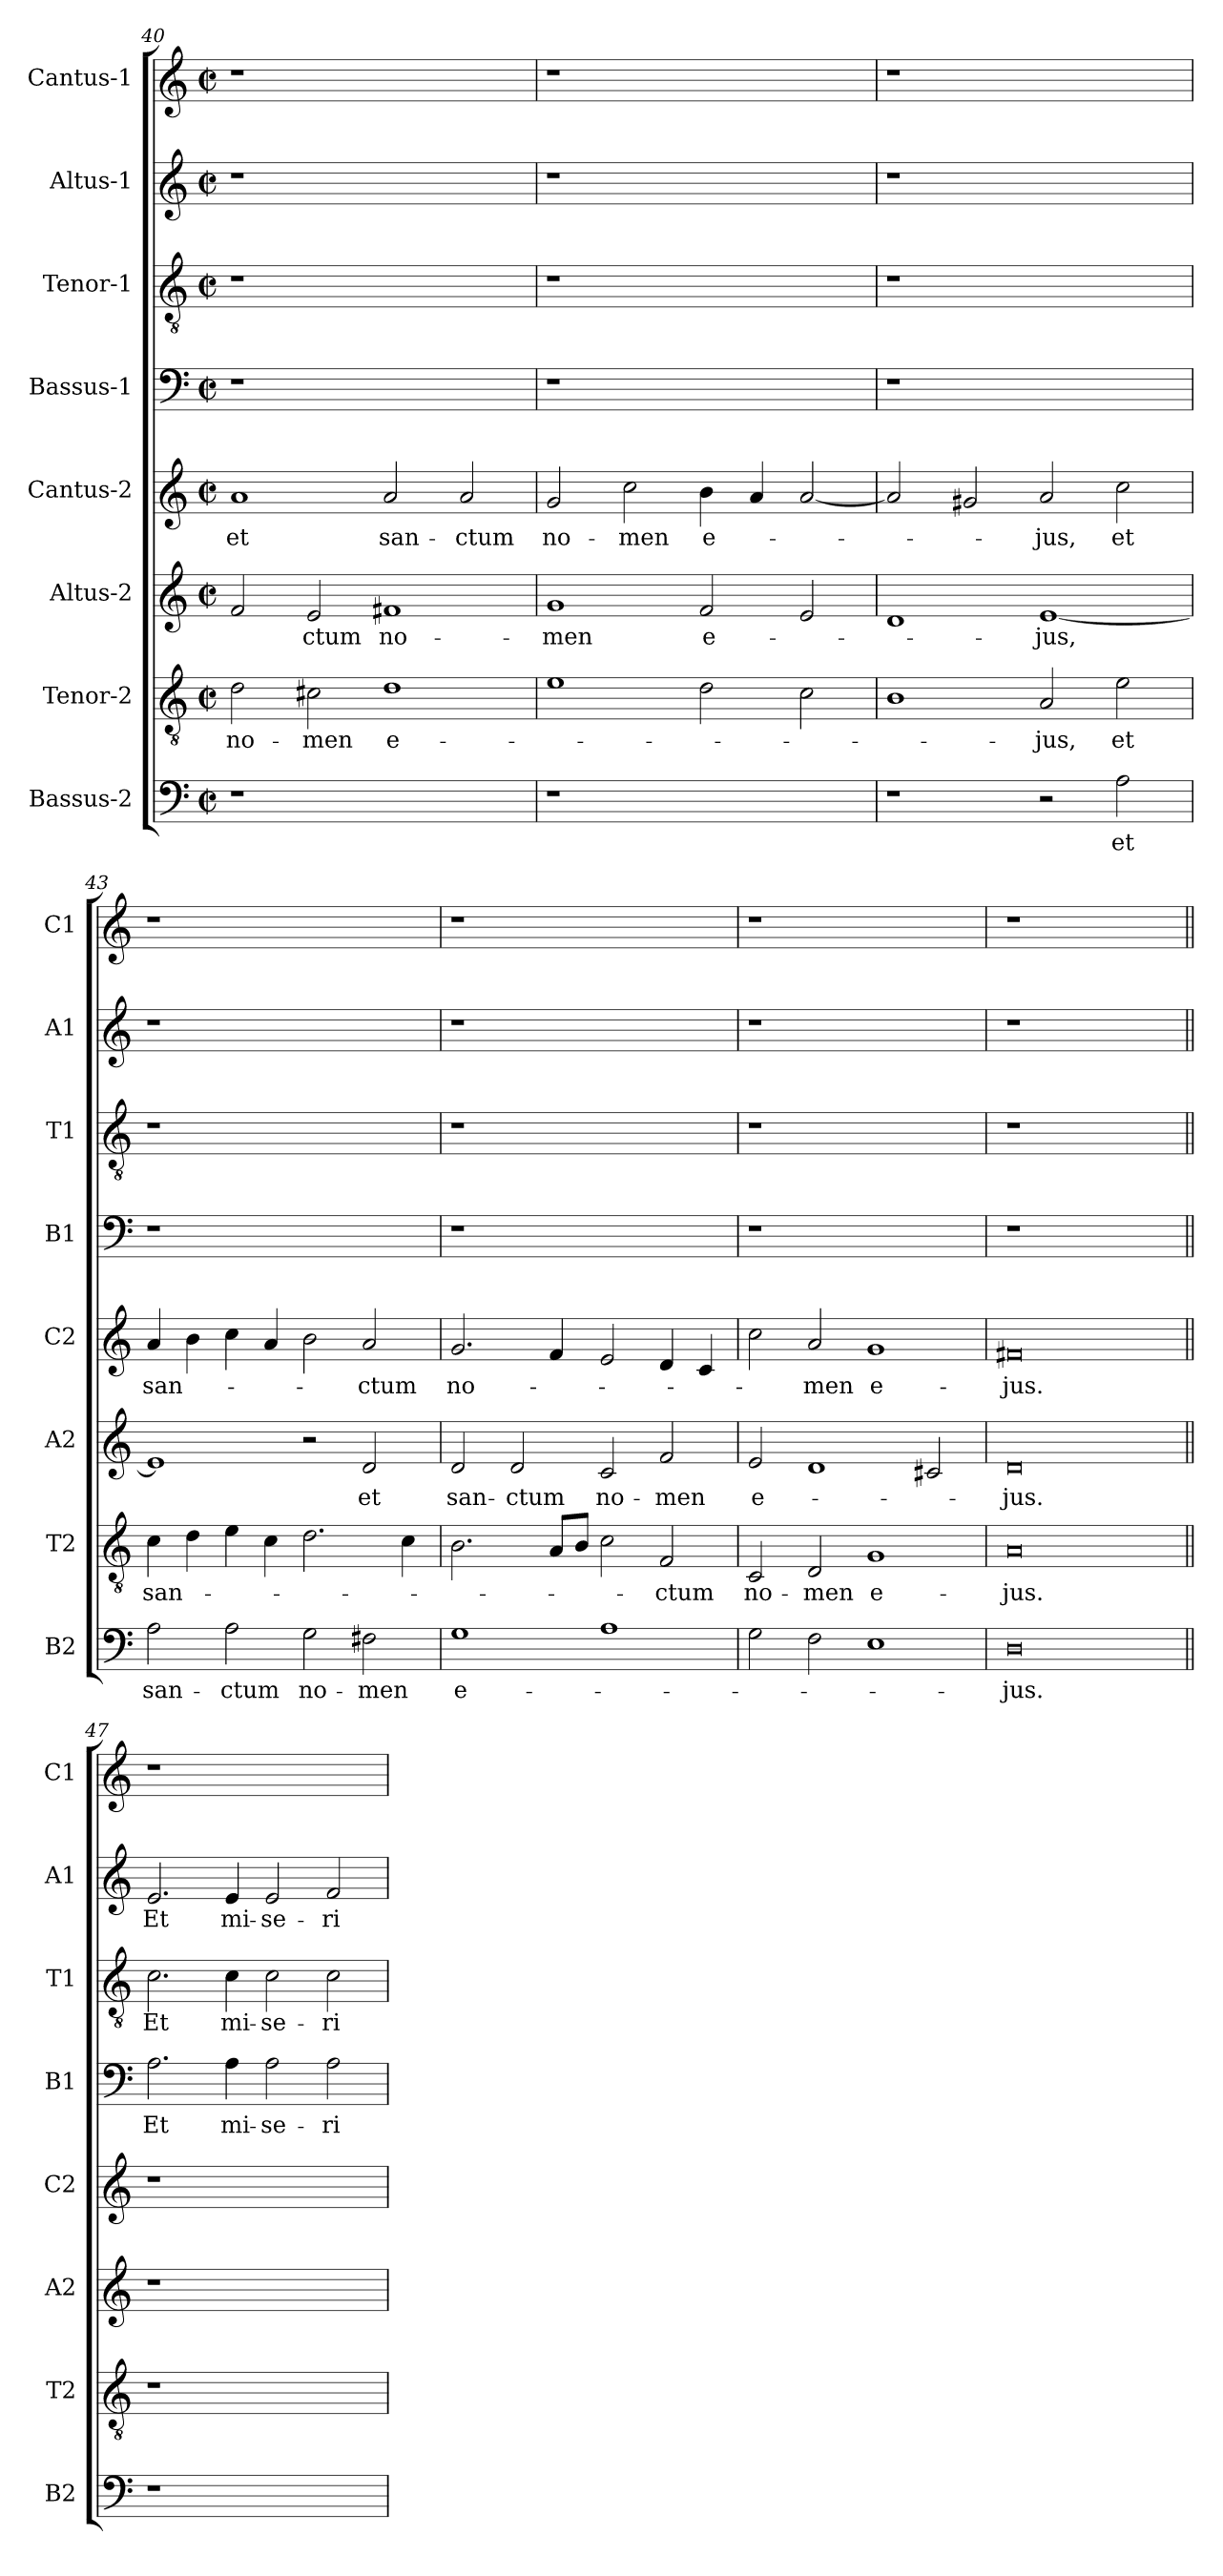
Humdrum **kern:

**kern	**text	**kern	**text	**kern	**text	**kern	**text	**kern	**text	**kern	**text	**kern	**text	**kern
*part8	*part8	*part7	*part7	*part6	*part6	*part5	*part5	*part4	*part4	*part3	*part3	*part2	*part2	*part1
*staff8	*staff8	*staff7	*staff7	*staff6	*staff6	*staff5	*staff5	*staff4	*staff4	*staff3	*staff3	*staff2	*staff2	*staff1
*I"Bassus-2	*	*I"Tenor-2	*	*I"Altus-2	*	*I"Cantus-2	*	*I"Bassus-1	*	*I"Tenor-1	*	*I"Altus-1	*	*I"Cantus-1
*I'B2	*	*I'T2	*	*I'A2	*	*I'C2	*	*I'B1	*	*I'T1	*	*I'A1	*	*I'C1
*clefF4	*	*clefGv2	*	*clefG2	*	*clefG2	*	*clefF4	*	*clefGv2	*	*clefG2	*	*clefG2
*k[]	*	*k[]	*	*k[]	*	*k[]	*	*k[]	*	*k[]	*	*k[]	*	*k[]
*C:	*	*C:	*	*C:	*	*C:	*	*C:	*	*C:	*	*C:	*	*C:
*M2/2	*	*M2/2	*	*M2/2	*	*M2/2	*	*M2/2	*	*M2/2	*	*M2/2	*	*M2/2
*met(c|)	*	*met(c|)	*	*met(c|)	*	*met(c|)	*	*met(c|)	*	*met(c|)	*	*met(c|)	*	*met(c|)
=40	=40	=40	=40	=40	=40	=40	=40	=40	=40	=40	=40	=40	=40	=40
!	!	!	!LO:LY:b	!	!	!	!LO:LY:b	!	!	!	!	!	!	!
1r	.	2d\	no-	2f/	.	1a	et	1r	.	1r	.	1r	.	1r
!	!	!	!LO:LY:b	!	!LO:LY:b	!	!	!	!	!	!	!	!	!
.	.	2c#X\	-men	2e/	-ctum	.	.	.	.	.	.	.	.	.
!	!	!	!LO:LY:b	!	!LO:LY:b	!	!LO:LY:b	!	!	!	!	!	!	!
1ryy	.	1d	e-	1f#X	no-	2a/	san-	1ryy	.	1ryy	.	1ryy	.	1ryy
!	!	!	!	!	!	!	!LO:LY:b	!	!	!	!	!	!	!
.	.	.	.	.	.	2a/	-ctum	.	.	.	.	.	.	.
=41	=41	=41	=41	=41	=41	=41	=41	=41	=41	=41	=41	=41	=41	=41
!	!	!	!	!	!LO:LY:b	!	!LO:LY:b	!	!	!	!	!	!	!
1r	.	1e	.	1g	-men	2g/	no-	1r	.	1r	.	1r	.	1r
!	!	!	!	!	!	!	!LO:LY:b	!	!	!	!	!	!	!
.	.	.	.	.	.	2cc\	-men	.	.	.	.	.	.	.
!	!	!	!	!	!LO:LY:b	!	!LO:LY:b	!	!	!	!	!	!	!
1ryy	.	2d\	.	2f/	e-	4b\	e-	1ryy	.	1ryy	.	1ryy	.	1ryy
.	.	.	.	.	.	4a/	.	.	.	.	.	.	.	.
.	.	2c\	.	2e/	.	[2a/	.	.	.	.	.	.	.	.
=42	=42	=42	=42	=42	=42	=42	=42	=42	=42	=42	=42	=42	=42	=42
1r	.	1B	.	1d	.	2a/]	.	1r	.	1r	.	1r	.	1r
.	.	.	.	.	.	2g#X/	.	.	.	.	.	.	.	.
!	!	!	!LO:LY:b	!	!LO:LY:b	!	!LO:LY:b	!	!	!	!	!	!	!
2r	.	2A/	-jus,	[1e	-jus,	2a/	-jus,	1ryy	.	1ryy	.	1ryy	.	1ryy
!	!LO:LY:b	!	!LO:LY:b	!	!	!	!LO:LY:b	!	!	!	!	!	!	!
2A\	et	2e\	et	.	.	2cc\	et	.	.	.	.	.	.	.
!!LO:LB:g=z
=43	=43	=43	=43	=43	=43	=43	=43	=43	=43	=43	=43	=43	=43	=43
!	!LO:LY:b	!	!LO:LY:b	!	!	!	!LO:LY:b	!	!	!	!	!	!	!
2A\	san-	4c\	san-	1e]	.	4a/	san-	1r	.	1r	.	1r	.	1r
.	.	4d\	.	.	.	4b\	.	.	.	.	.	.	.	.
!	!LO:LY:b	!	!	!	!	!	!	!	!	!	!	!	!	!
2A\	-ctum	4e\	.	.	.	4cc\	.	.	.	.	.	.	.	.
.	.	4c\	.	.	.	4a/	.	.	.	.	.	.	.	.
!	!LO:LY:b	!	!	!	!	!	!	!	!	!	!	!	!	!
2G\	no-	2.d\	.	2r	.	2b\	.	1ryy	.	1ryy	.	1ryy	.	1ryy
!	!LO:LY:b	!	!	!	!LO:LY:b	!	!LO:LY:b	!	!	!	!	!	!	!
2F#X\	-men	.	.	2d/	et	2a/	-ctum	.	.	.	.	.	.	.
.	.	4c\	.	.	.	.	.	.	.	.	.	.	.	.
=44	=44	=44	=44	=44	=44	=44	=44	=44	=44	=44	=44	=44	=44	=44
!	!LO:LY:b	!	!	!	!LO:LY:b	!	!LO:LY:b	!	!	!	!	!	!	!
1G	e-	2.B\	.	2d/	san-	2.g/	no-	1r	.	1r	.	1r	.	1r
!	!	!	!	!	!LO:LY:b	!	!	!	!	!	!	!	!	!
.	.	.	.	2d/	-ctum	.	.	.	.	.	.	.	.	.
.	.	8A/L	.	.	.	4f/	.	.	.	.	.	.	.	.
.	.	8B/J	.	.	.	.	.	.	.	.	.	.	.	.
!	!	!	!	!	!LO:LY:b	!	!	!	!	!	!	!	!	!
1A	.	2c\	.	2c/	no-	2e/	.	1ryy	.	1ryy	.	1ryy	.	1ryy
!	!	!	!LO:LY:b	!	!LO:LY:b	!	!	!	!	!	!	!	!	!
.	.	2F/	-ctum	2f/	-men	4d/	.	.	.	.	.	.	.	.
.	.	.	.	.	.	4c/	.	.	.	.	.	.	.	.
=45	=45	=45	=45	=45	=45	=45	=45	=45	=45	=45	=45	=45	=45	=45
!	!	!	!LO:LY:b	!	!LO:LY:b	!	!	!	!	!	!	!	!	!
2G\	.	2C/	no-	2e/	e-	2cc\	.	1r	.	1r	.	1r	.	1r
!	!	!	!LO:LY:b	!	!	!	!LO:LY:b	!	!	!	!	!	!	!
2F\	.	2D/	-men	1d	.	2a/	-men	.	.	.	.	.	.	.
!	!	!	!LO:LY:b	!	!	!	!LO:LY:b	!	!	!	!	!	!	!
1E	.	1G	e-	.	.	1g	e-	1ryy	.	1ryy	.	1ryy	.	1ryy
.	.	.	.	2c#X/	.	.	.	.	.	.	.	.	.	.
=46	=46	=46	=46	=46	=46	=46	=46	=46	=46	=46	=46	=46	=46	=46
!	!LO:LY:b	!	!LO:LY:b	!	!LO:LY:b	!	!LO:LY:b	!	!	!	!	!	!	!
0D	-jus.	0A	-jus.	0d	-jus.	0f#X	-jus.	1r	.	1r	.	1r	.	1r
.	.	.	.	.	.	.	.	1ryy	.	1ryy	.	1ryy	.	1ryy
!!LO:LB:g=z
=47||	=47||	=47||	=47||	=47||	=47||	=47||	=47||	=47||	=47||	=47||	=47||	=47||	=47||	=47||
!	!	!	!	!	!	!	!	!	!LO:LY:b	!	!LO:LY:b	!	!LO:LY:b	!
1r	.	1r	.	1r	.	1r	.	2.A\	Et	2.c\	Et	2.e/	Et	1r
!	!	!	!	!	!	!	!	!	!LO:LY:b	!	!LO:LY:b	!	!LO:LY:b	!
.	.	.	.	.	.	.	.	4A\	mi-	4c\	mi-	4e/	mi-	.
!	!	!	!	!	!	!	!	!	!LO:LY:b	!	!LO:LY:b	!	!LO:LY:b	!
1ryy	.	1ryy	.	1ryy	.	1ryy	.	2A\	-se-	2c\	-se-	2e/	-se-	1ryy
!	!	!	!	!	!	!	!	!	!LO:LY:b	!	!LO:LY:b	!	!LO:LY:b	!
.	.	.	.	.	.	.	.	2A\	-ri-	2c\	-ri-	2f/	-ri-	.
=	=	=	=	=	=	=	=	=	=	=	=	=	=	=
*-	*-	*-	*-	*-	*-	*-	*-	*-	*-	*-	*-	*-	*-	*-
